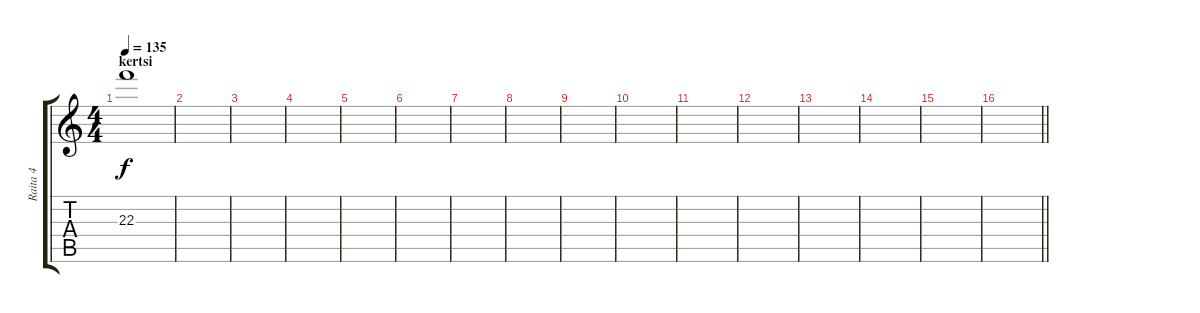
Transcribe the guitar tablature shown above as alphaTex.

\track ("Raita 4" "Raita 4") {instrument distortionguitar}
\staff {score tabs}
\tuning (E4 B3 G3 D3 A2 E2) {hide}
\ts (4 4)
\section ("" "kertsi")
\tempo 135
\clef g2
\ks c
22.3.1{dy f volume 0} |
|
|
|
|
|
|
|
|
|
|
|
|
|
|
\barLineRight lightlight
